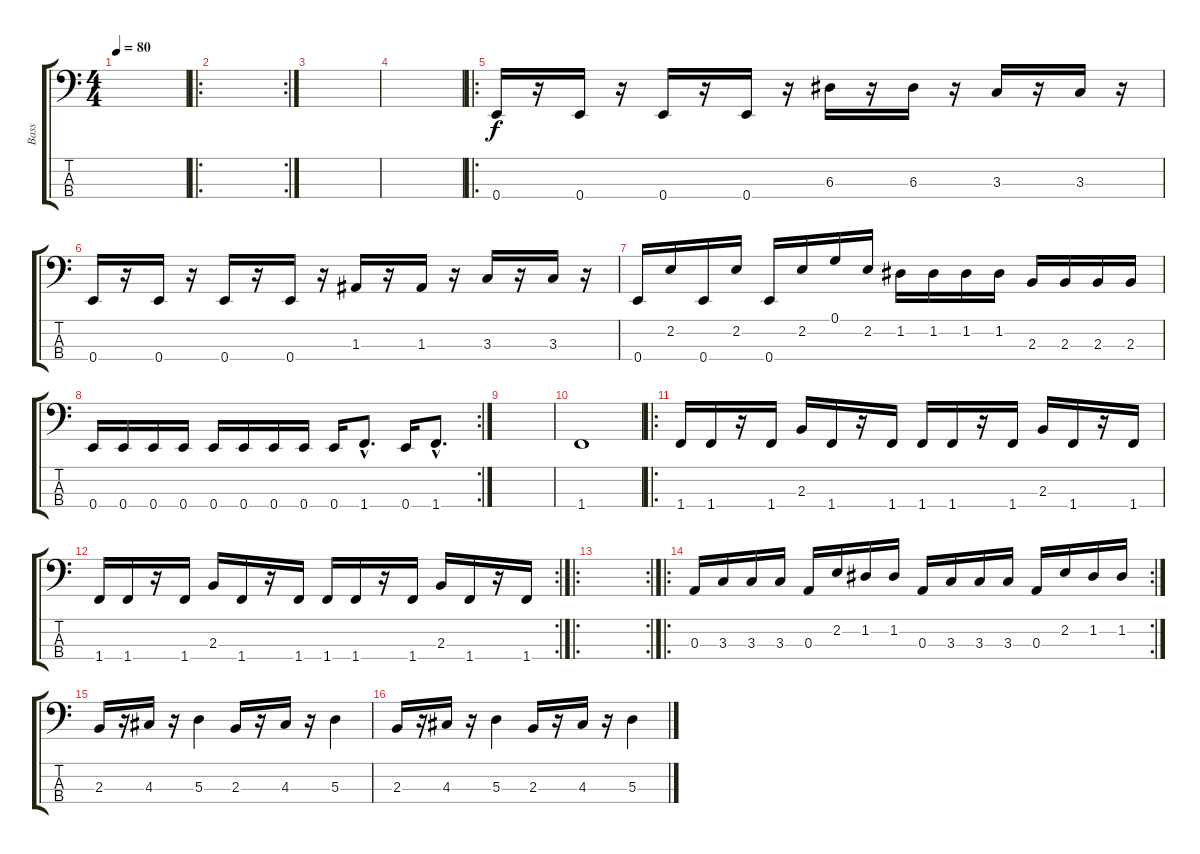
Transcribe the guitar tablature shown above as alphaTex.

\track ("Bass" "Bass") {instrument electricbassfinger}
\staff {score tabs}
\tuning (G2 D2 A1 E1) {hide}
\ts (4 4)
\tempo 80
\clef f4
\ks c
|
\ro
\rc 2
|
|
|
\ro
0.4.16 r.16 0.4.16 r.16 0.4.16 r.16 0.4.16 r.16 6.3.16 r.16 6.3.16 r.16 3.3.16 r.16 3.3.16 r.16 |
0.4.16 r.16 0.4.16 r.16 0.4.16 r.16 0.4.16 r.16 1.3.16 r.16 1.3.16 r.16 3.3.16 r.16 3.3.16 r.16 |
0.4.16 2.2.16 0.4.16 2.2.16 0.4.16 2.2.16 0.1.16 2.2.16 1.2.16 1.2.16 1.2.16 1.2.16 2.3.16 2.3.16 2.3.16 2.3.16 |
\rc 2
0.4.16 0.4.16 0.4.16 0.4.16 0.4.16 0.4.16 0.4.16 0.4.16 0.4.16 1.4{hac}.8{d} 0.4.16 1.4{hac}.8{d} |
|
1.4.1 |
\ro
1.4.16 1.4.16 r.16 1.4.16 2.3.16 1.4.16 r.16 1.4.16 1.4.16 1.4.16 r.16 1.4.16 2.3.16 1.4.16 r.16 1.4.16 |
\rc 2
1.4.16 1.4.16 r.16 1.4.16 2.3.16 1.4.16 r.16 1.4.16 1.4.16 1.4.16 r.16 1.4.16 2.3.16 1.4.16 r.16 1.4.16 |
\ro
\rc 2
|
\ro
\rc 2
0.3.16 3.3.16 3.3.16 3.3.16 0.3.16 2.2.16 1.2.16 1.2.16 0.3.16 3.3.16 3.3.16 3.3.16 0.3.16 2.2.16 1.2.16 1.2.16 |
2.3.16 r.16 4.3.16 r.16 5.3.4 2.3.16 r.16 4.3.16 r.16 5.3.4 |
2.3.16 r.16 4.3.16 r.16 5.3.4 2.3.16 r.16 4.3.16 r.16 5.3.4
